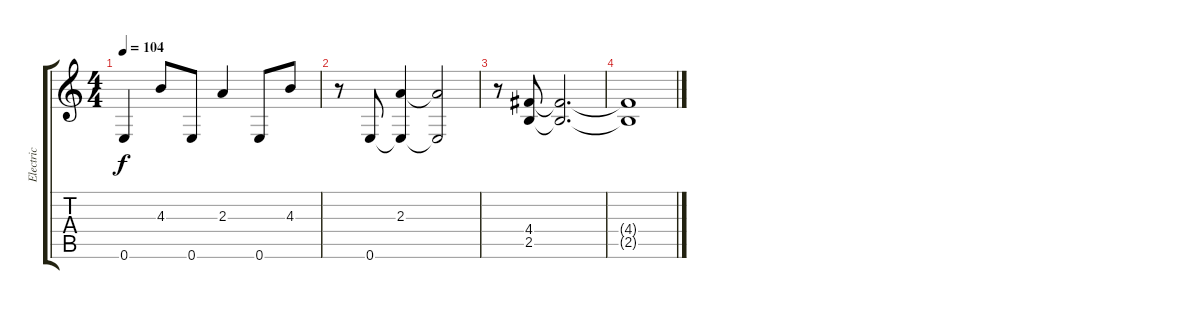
\track ("Electric" "Electric") {instrument overdrivenguitar}
\staff {score tabs}
\tuning (E4 B3 G3 D3 A2 E2) {hide}
\ts (4 4)
\tempo 104
\clef g2
\ks c
0.6.4{dy f} 4.3.8 0.6.8 2.3.4 0.6.8 4.3.8 |
r.8 0.6.8 (2.3 0.6{t}).4 (2.3{t} 0.6{t}).2 |
r.8 (4.4 2.5).8 (4.4{t} 2.5{t}).2{d} |
(4.4{t} 2.5{t}).1
